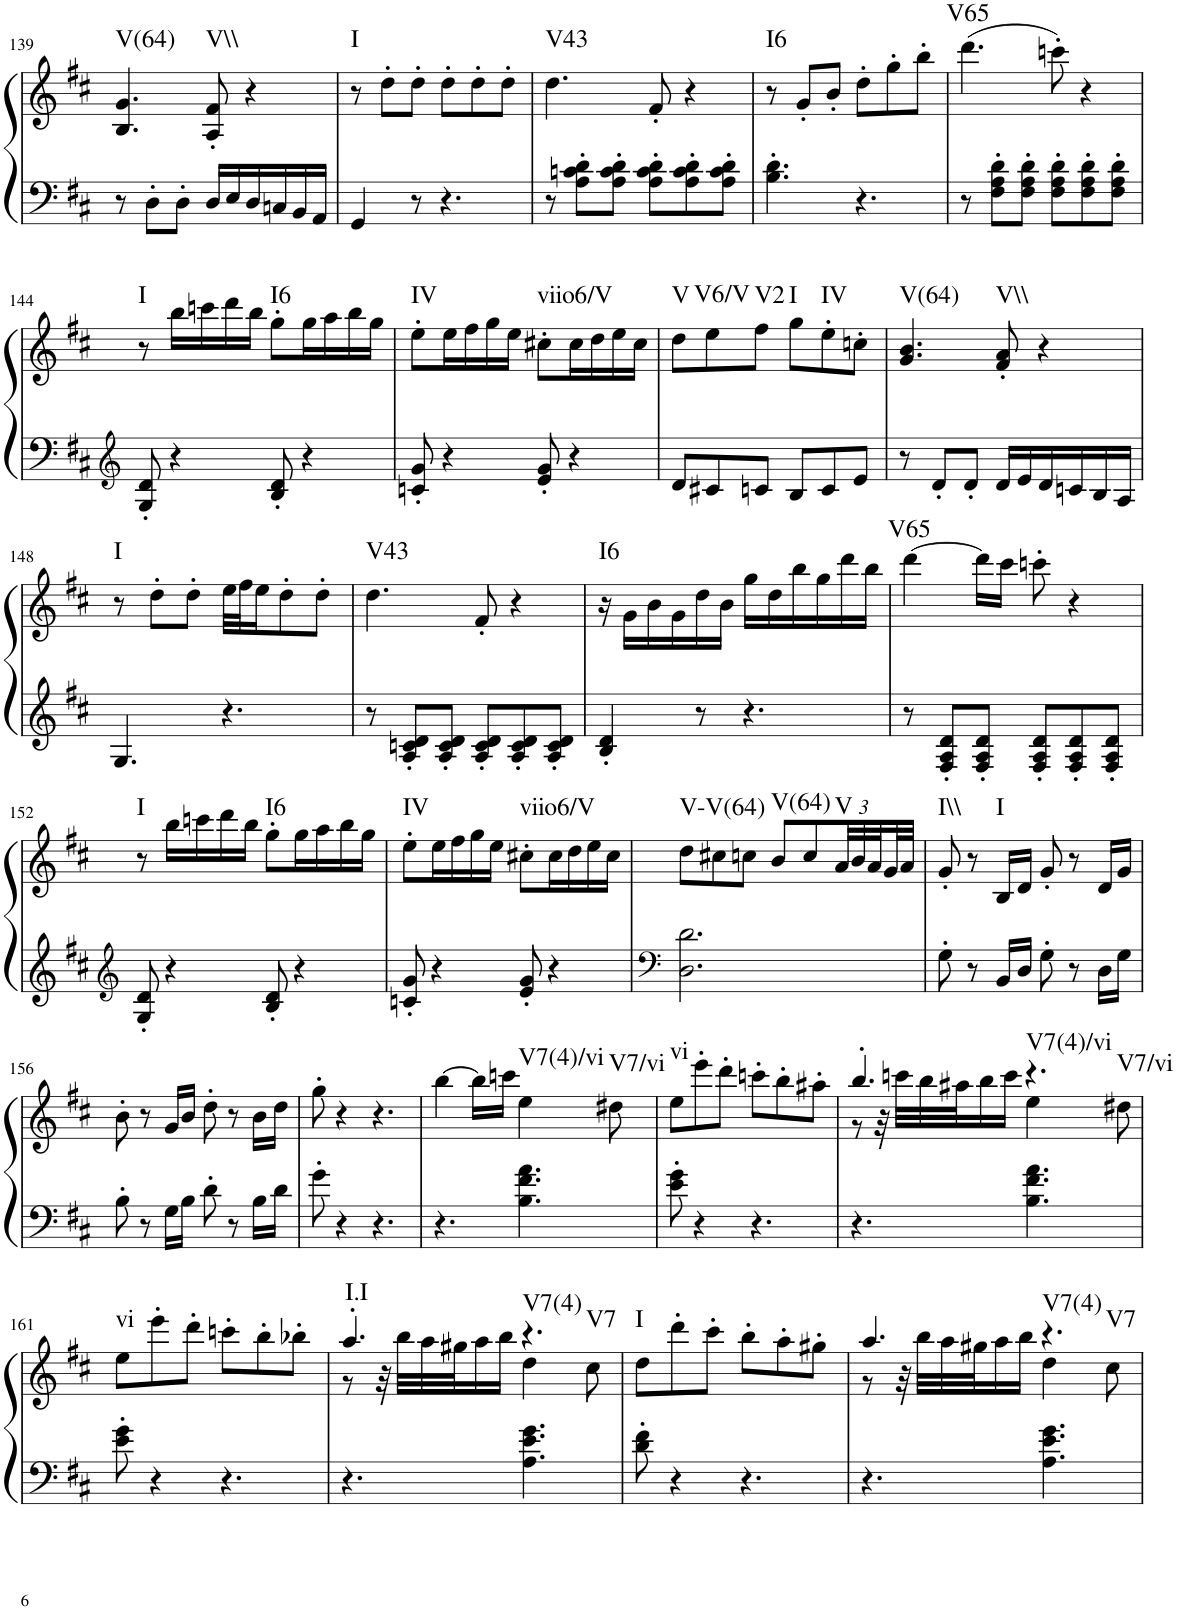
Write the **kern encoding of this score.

**kern	**kern	**harte
*part1	*part1	*part1
*staff2	*staff1	*
*I"Piano, Piano right	*	*
*I'Pno.	*	*
!!LO:PB:g=z
*clefF4	*clefG2	*
*k[f#c#]	*k[f#c#]	*
*M6/8	*M6/8	*
=139	=139	=139
!	!	!LO:H:kt=V(64)
8r	4.B/ 4.g/	N
8D'\L	.	.
8D'\J	.	.
!	!	!LO:H:kt=V\\
16D/LL	8A/' 8f#/'	N
16E/	.	.
16D/	4r	.
16Cn/	.	.
16BB/	.	.
16AA/JJ	.	.
=140	=140	=140
!	!	!LO:H:kt=I
4GG/	8r	N
.	8dd'\L	.
8r	8dd'\J	.
4.r	8dd'\L	.
.	8dd'\	.
.	8dd'\J	.
=141	=141	=141
!	!	!LO:H:kt=V43
8r	4.dd\	N
8A\' 8cn\' 8d\'L	.	.
8A\' 8c\' 8d\'J	.	.
8A\' 8c\' 8d\'L	8f#'/	.
8A\' 8c\' 8d\'	4r	.
8A\' 8c\' 8d\'J	.	.
=142	=142	=142
!	!	!LO:H:kt=I6
4.B\' 4.d\'	8r	N
.	8g'/L	.
.	8b'/J	.
4.r	8dd'\L	.
.	8gg'\	.
.	8bb'\J	.
=143	=143	=143
!	!	!LO:H:kt=V65
8r	(4.ddd\	N
8F#\' 8A\' 8d\'L	.	.
8F#\' 8A\' 8d\'J	.	.
8F#\' 8A\' 8d\'L	8cccn'\)	.
8F#\' 8A\' 8d\'	4r	.
8F#\' 8A\' 8d\'J	.	.
!!LO:LB:g=z
=144	=144	=144
*clefG2	*	*
!	!	!LO:H:kt=I
8G/' 8d/'	8r	N
4r	16bb\LL	.
.	16cccn\	.
.	16ddd\	.
.	16bb\JJ	.
!	!	!LO:H:kt=I6
8B/' 8d/'	8gg'\L	N
4r	16gg\L	.
.	16aa\	.
.	16bb\	.
.	16gg\JJ	.
=145	=145	=145
!	!	!LO:H:kt=IV
8cn/' 8g/'	8ee'\L	N
4r	16ee\L	.
.	16ff#\	.
.	16gg\	.
.	16ee\JJ	.
!	!	!LO:H:kt=viio6/V
8e/' 8g/'	8cc#X'\L	N
4r	16cc#\L	.
.	16dd\	.
.	16ee\	.
.	16cc#\JJ	.
=146	=146	=146
!	!	!LO:H:kt=V
8d/L	8dd\L	N
!	!	!LO:H:kt=V6/V
8c#X/	8ee\	N
!	!	!LO:H:kt=V2
8cn/J	8ff#\J	N
!	!	!LO:H:kt=I
8B/L	8gg\L	N
!	!	!LO:H:kt=IV
8c/	8ee'\	N
8e/J	8ccn'\J	.
=147	=147	=147
!	!	!LO:H:kt=V(64)
8r	4.g/ 4.b/	N
8d'/L	.	.
8d'/J	.	.
!	!	!LO:H:kt=V\\
16d/LL	8f#/' 8a/'	N
16e/	.	.
16d/	4r	.
16cn/	.	.
16B/	.	.
16A/JJ	.	.
!!LO:LB:g=z
=148	=148	=148
!	!	!LO:H:kt=I
4.G/	8r	N
.	8dd'\L	.
.	8dd'\J	.
4.r	32ee\LLL	.
.	32ff#\J	.
.	16ee\J	.
.	8dd'\	.
.	8dd'\J	.
=149	=149	=149
!	!	!LO:H:kt=V43
8r	4.dd\	N
8A/' 8cn/' 8d/'L	.	.
8A/' 8c/' 8d/'J	.	.
8A/' 8c/' 8d/'L	8f#'/	.
8A/' 8c/' 8d/'	4r	.
8A/' 8c/' 8d/'J	.	.
=150	=150	=150
!	!	!LO:H:kt=I6
4B/' 4d/'	16r	N
.	16g\LL	.
.	16b\	.
.	16g\	.
8r	16dd\	.
.	16b\JJ	.
4.r	16gg\LL	.
.	16dd\	.
.	16bb\	.
.	16gg\	.
.	16ddd\	.
.	16bb\JJ	.
=151	=151	=151
!	!	!LO:H:kt=V65
8r	[4ddd\	N
8F#/' 8A/' 8d/'L	.	.
8F#/' 8A/' 8d/'J	16ddd\LL]	.
.	16ccc#\JJ	.
8F#/' 8A/' 8d/'L	8cccn'\	.
8F#/' 8A/' 8d/'	4r	.
8F#/' 8A/' 8d/'J	.	.
!!LO:LB:g=z
=152	=152	=152
*clefG2	*	*
!	!	!LO:H:kt=I
8G/' 8d/'	8r	N
4r	16bb\LL	.
.	16cccn\	.
.	16ddd\	.
.	16bb\JJ	.
!	!	!LO:H:kt=I6
8B/' 8d/'	8gg'\L	N
4r	16gg\L	.
.	16aa\	.
.	16bb\	.
.	16gg\JJ	.
=153	=153	=153
!	!	!LO:H:kt=IV
8cn/' 8g/'	8ee'\L	N
4r	16ee\L	.
.	16ff#\	.
.	16gg\	.
.	16ee\JJ	.
!	!	!LO:H:kt=viio6/V
8e/' 8g/'	8cc#X'\L	N
4r	16cc#\L	.
.	16dd\	.
.	16ee\	.
.	16cc#\JJ	.
=154	=154	=154
*clefF4	*	*
!	!	!LO:H:kt=V-V(64)
2.D\ 2.d\	8dd\L	N
.	8cc#X\	.
.	8ccn\J	.
!	!	!LO:H:kt=V(64)
.	8b/L	N
.	8cc/	.
*	*Xbrackettup	*
!	!	!LO:H:kt=V
.	48a/LL	N
.	48b/	.
.	48a/	.
.	32g/	.
.	32a/JJJ	.
=155	=155	=155
!	!	!LO:H:kt=I\\
8G'\	8g'/	N
8r	8r	.
!	!	!LO:H:kt=I
16BB/LL	16B/LL	N
16D/JJ	16d/JJ	.
8G'\	8g'/	.
8r	8r	.
16D\LL	16d/LL	.
16G\JJ	16g/JJ	.
!!LO:LB:g=z
=156	=156	=156
8B'\	8b'\	.
8r	8r	.
16G\LL	16g/LL	.
16B\JJ	16b/JJ	.
8d'\	8dd'\	.
8r	8r	.
16B\LL	16b\LL	.
16d\JJ	16dd\JJ	.
=157	=157	=157
8g'\	8gg'\	.
4r	4r	.
4.r	4.r	.
=158	=158	=158
4.r	[4bb\	.
.	16bb\LL]	.
.	16cccn\JJ	.
!	!	!LO:H:kt=V7(4)/vi
4.B\ 4.f#\ 4.a\	4ee\	N
!	!	!LO:H:kt=V7/vi
.	8dd#X\	N
=159	=159	=159
!	!	!LO:H:kt=vi
8e\' 8g\'	8ee\L	N
4r	8eee'\	.
.	8ddd'\J	.
4.r	8cccn'\L	.
.	8bb'\	.
.	8aa#X'\J	.
=160	=160	=160
*	*^	*
4.r	4.bb'/	8r	.
.	.	32r	.
.	.	32cccn\LLL	.
.	.	32bb\	.
.	.	32aa#X\J	.
.	.	16bb\	.
.	.	16ccc\JJ	.
!	!	!	!LO:H:n=1:kt=V7(4)/vi
!	!	!	!LO:H:n=2:kt=V7/vi
4.B\ 4.f#\ 4.a\	4.r	4ee\	N N
.	.	8dd#X\	.
!!LO:LB:g=z
=161	=161	=161	=161
!	!	!	!LO:H:kt=vi
*	*v	*v	*
8e\' 8g\'	8ee\L	N
4r	8eee'\	.
.	8ddd'\J	.
4.r	8cccn'\L	.
.	8bb'\	.
.	8bb-X'\J	.
=162	=162	=162
*	*^	*
!	!	!	!LO:H:kt=I.I
4.r	4.aa'/	8r	N
.	.	32r	.
.	.	32bb\LLL	.
.	.	32aa\	.
.	.	32gg#X\J	.
.	.	16aa\	.
.	.	16bb\JJ	.
!	!	!	!LO:H:n=1:kt=V7(4)
!	!	!	!LO:H:n=2:kt=V7
4.A\ 4.e\ 4.g\	4.r	4dd\	N N
.	.	8cc#\	.
=163	=163	=163	=163
!	!	!	!LO:H:kt=I
*	*v	*v	*
8d\' 8f#\'	8dd\L	N
4r	8ddd'\	.
.	8ccc#'\J	.
4.r	8bb'\L	.
.	8aa'\	.
.	8gg#X'\J	.
=164	=164	=164
*	*^	*
4.r	4.aa/	8r	.
.	.	32r	.
.	.	32bb\LLL	.
.	.	32aa\	.
.	.	32gg#X\J	.
.	.	16aa\	.
.	.	16bb\JJ	.
!	!	!	!LO:H:n=1:kt=V7(4)
!	!	!	!LO:H:n=2:kt=V7
4.A\ 4.e\ 4.g\	4.r	4dd\	N N
.	.	8cc#\	.
*	*v	*v	*
=	=	=
*-	*-	*-
